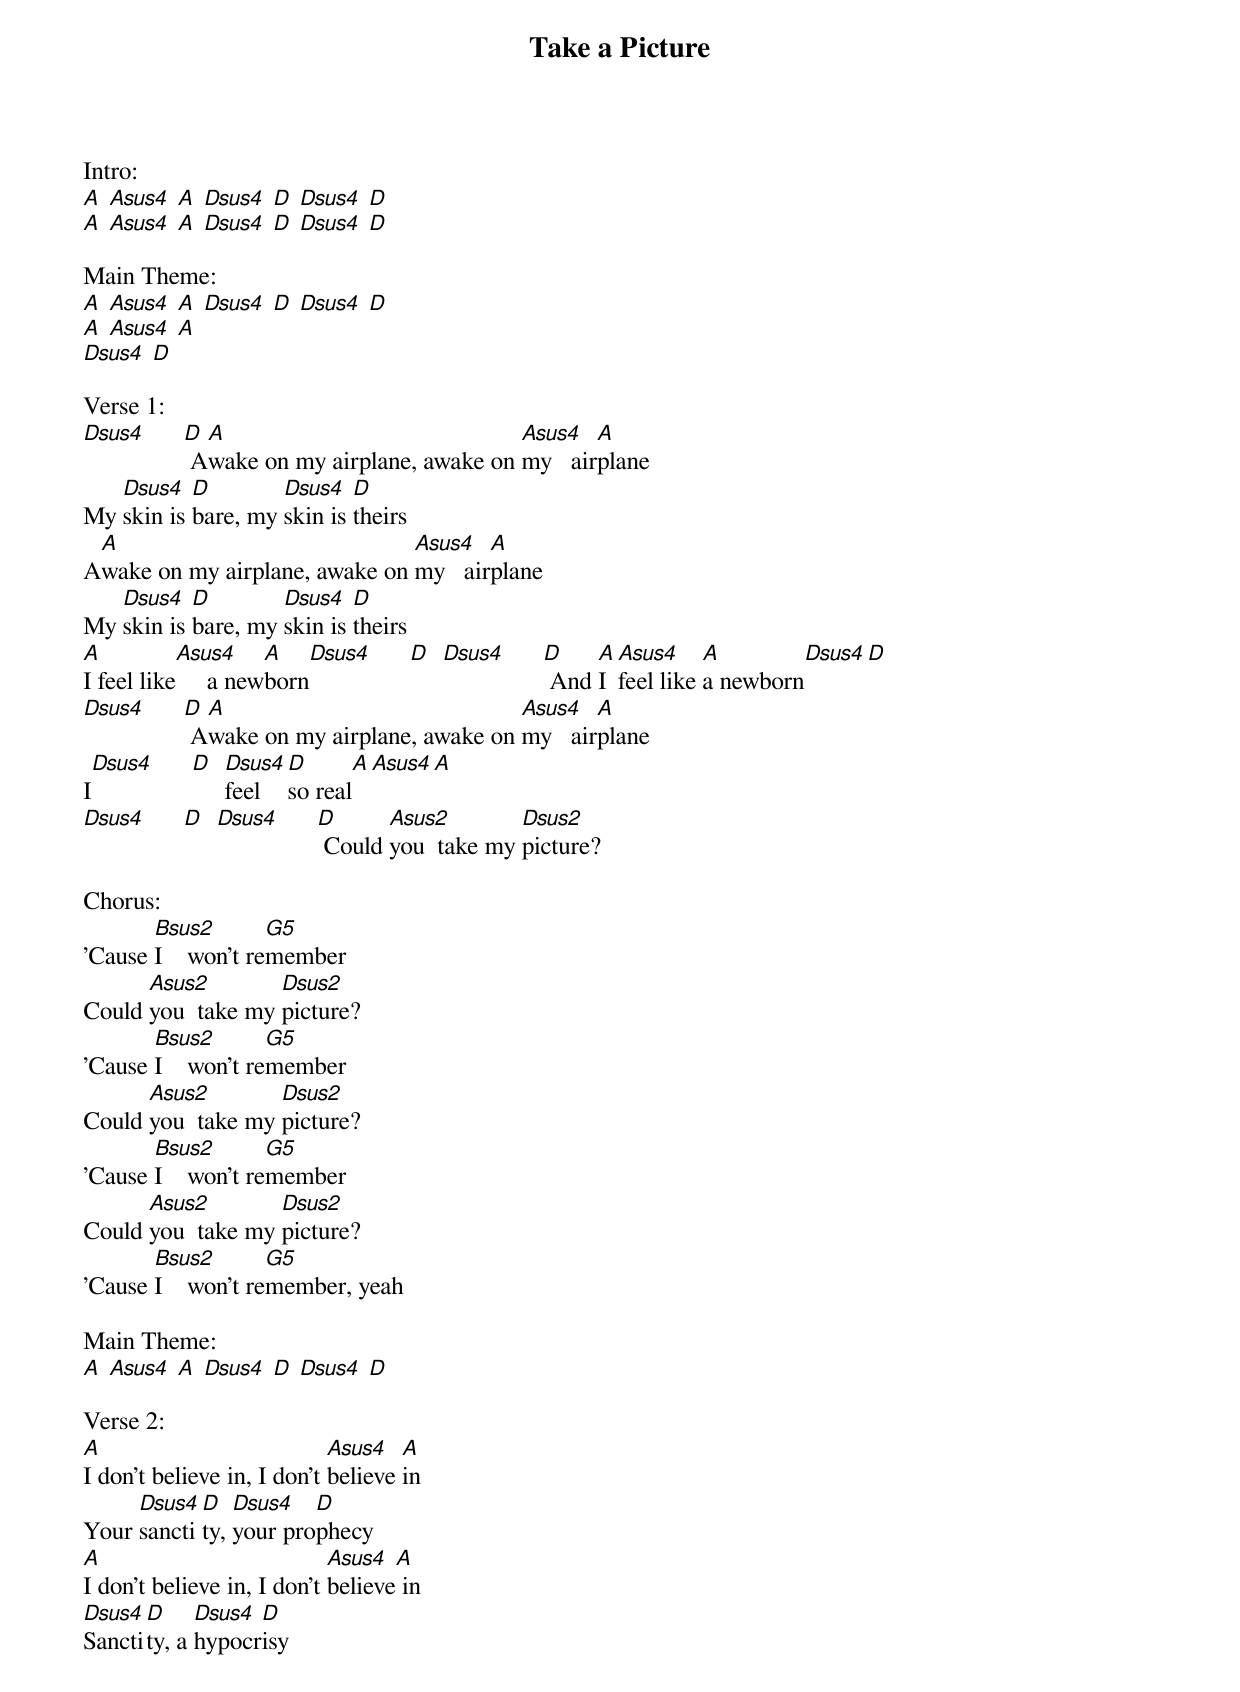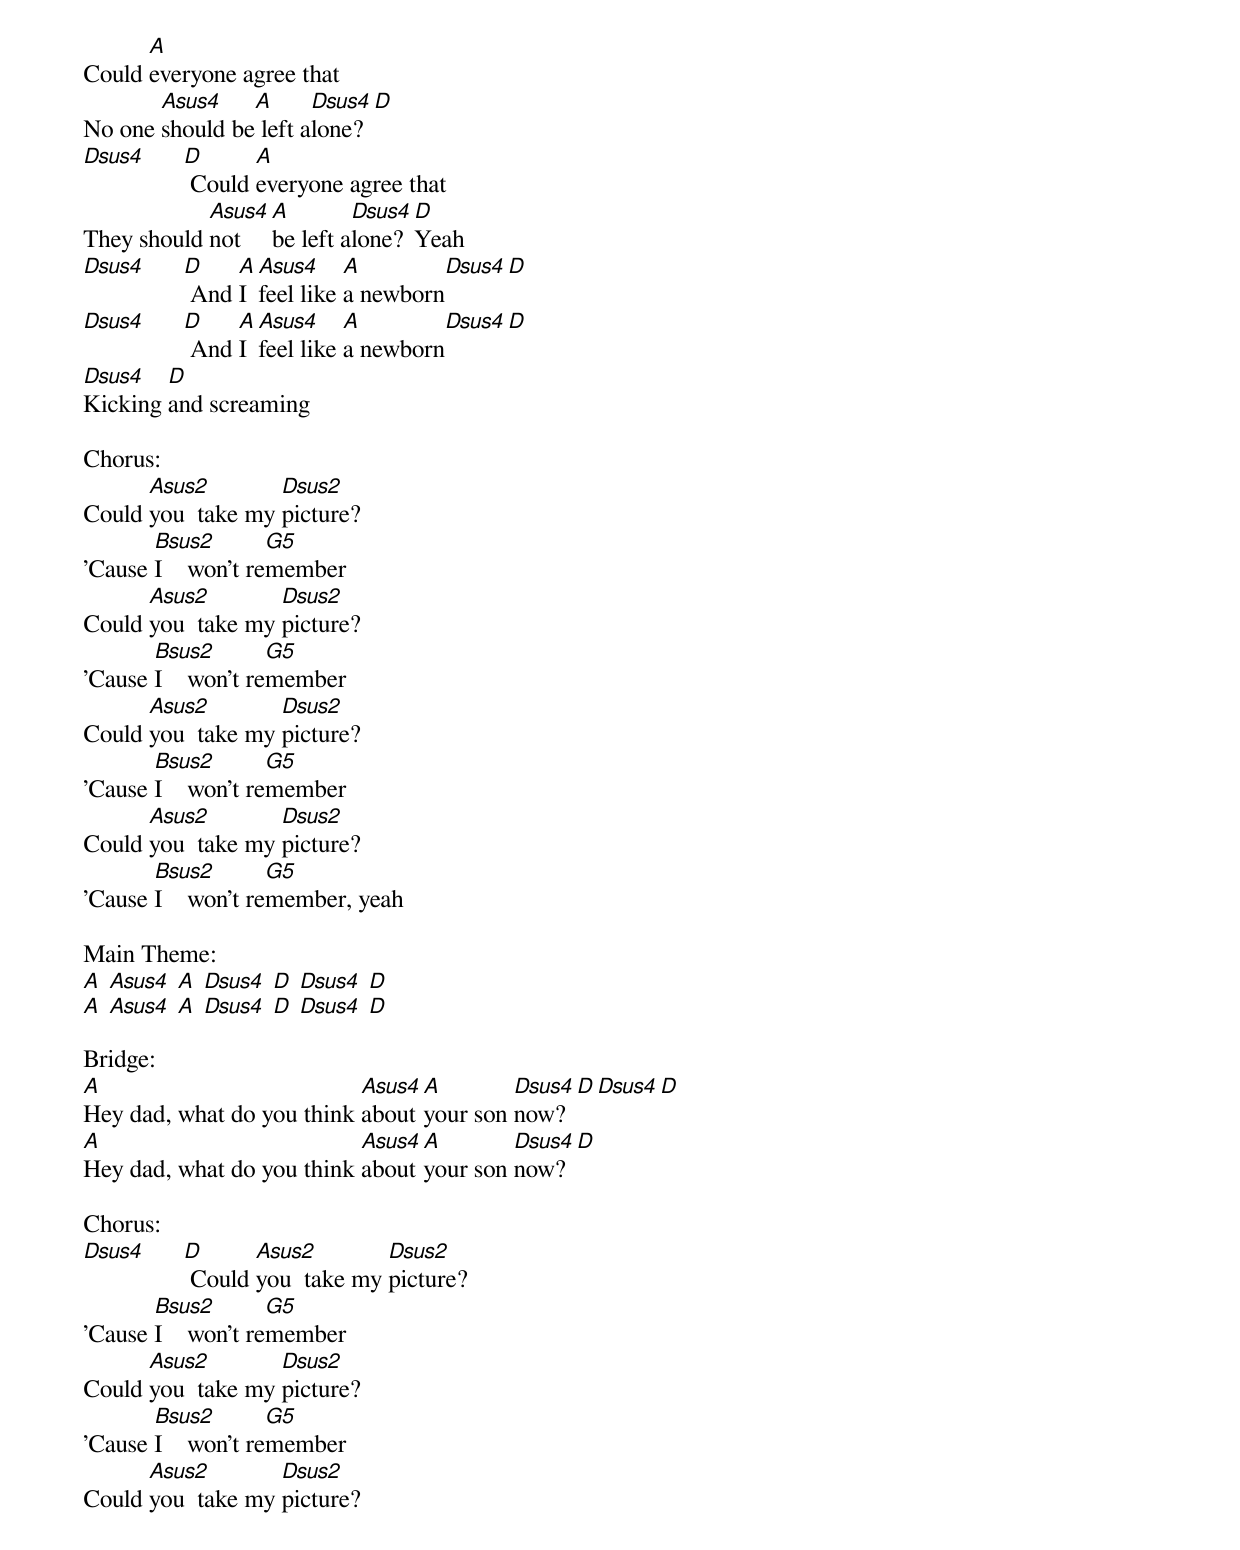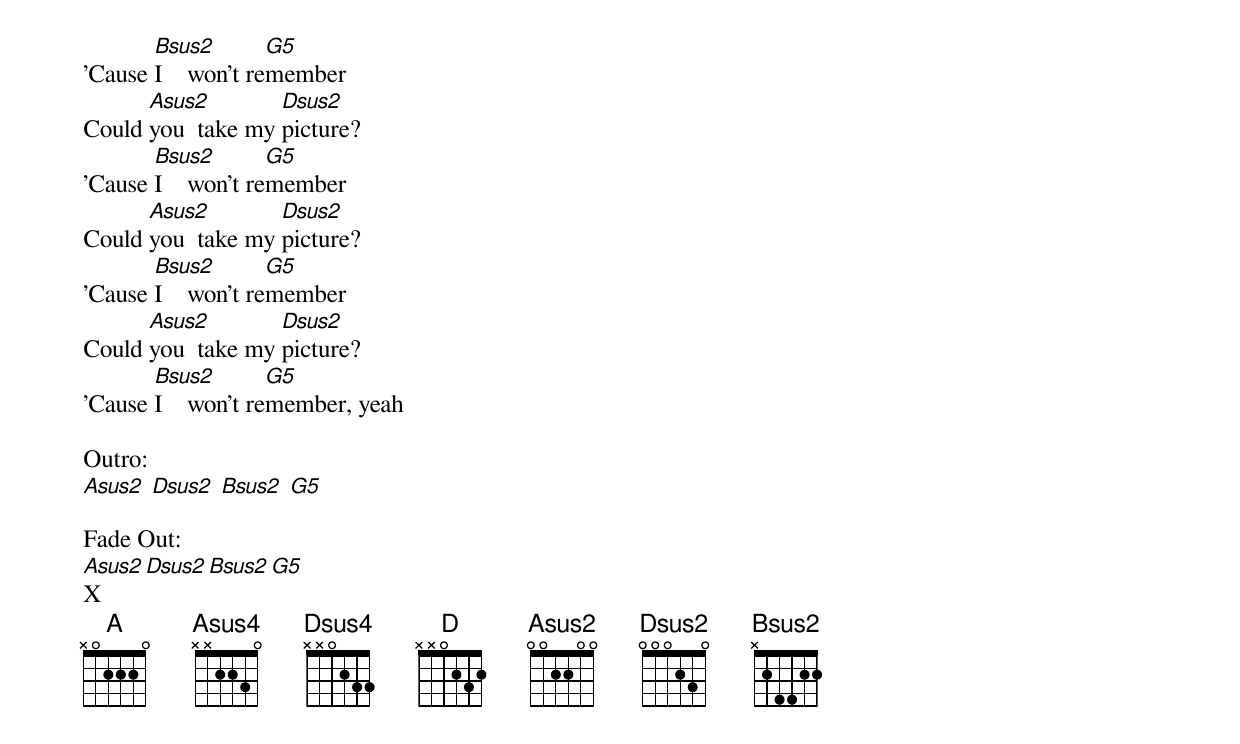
{title:Take a Picture}
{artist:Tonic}
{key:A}
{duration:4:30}
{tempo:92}

Intro:
[A] [Asus4] [A] [Dsus4] [D] [Dsus4] [D]
[A] [Asus4] [A] [Dsus4] [D] [Dsus4] [D]

Main Theme:
[A] [Asus4] [A] [Dsus4] [D] [Dsus4] [D]
[A] [Asus4] [A]
[Dsus4] [D]

Verse 1:
[Dsus4]      [D] A[A]wake on my airplane, awake on [Asus4]my   air[A]plane
My [Dsus4]skin is [D]bare, my [Dsus4]skin is [D]theirs
A[A]wake on my airplane, awake on [Asus4]my   air[A]plane
My [Dsus4]skin is [D]bare, my [Dsus4]skin is [D]theirs
[A]I feel like[Asus4]     a new[A]born[Dsus4]      [D]  [Dsus4]      [D] And [A]I [Asus4]feel like [A]a newborn[Dsus4][D]
[Dsus4]      [D] A[A]wake on my airplane, awake on [Asus4]my   air[A]plane
I[Dsus4]      [D]  [Dsus4]feel  [D]so real[A][Asus4][A]
[Dsus4]      [D]  [Dsus4]      [D] Could [Asus2]you  take my [Dsus2]picture?

Chorus:
'Cause [Bsus2]I    won't re[G5]member
Could [Asus2]you  take my [Dsus2]picture?
'Cause [Bsus2]I    won't re[G5]member
Could [Asus2]you  take my [Dsus2]picture?
'Cause [Bsus2]I    won't re[G5]member
Could [Asus2]you  take my [Dsus2]picture?
'Cause [Bsus2]I    won't re[G5]member, yeah

Main Theme:
[A] [Asus4] [A] [Dsus4] [D] [Dsus4] [D]

Verse 2:
[A]I don't believe in, I don't [Asus4]believe [A]in
Your [Dsus4]sancti[D]ty, [Dsus4]your pro[D]phecy
[A]I don't believe in, I don't [Asus4]believe[A] in
[Dsus4]Sancti[D]ty, a [Dsus4]hypocr[D]isy
Could [A]everyone agree that
No one [Asus4]should be[A] left a[Dsus4]lone?[D]
[Dsus4]      [D] Could [A]everyone agree that
They should [Asus4]not   [A]be left a[Dsus4]lone? [D]Yeah
[Dsus4]      [D] And [A]I [Asus4]feel like [A]a newborn[Dsus4][D]
[Dsus4]      [D] And [A]I [Asus4]feel like [A]a newborn[Dsus4][D]
[Dsus4]Kicking [D]and screaming

Chorus:
Could [Asus2]you  take my [Dsus2]picture?
'Cause [Bsus2]I    won't re[G5]member
Could [Asus2]you  take my [Dsus2]picture?
'Cause [Bsus2]I    won't re[G5]member
Could [Asus2]you  take my [Dsus2]picture?
'Cause [Bsus2]I    won't re[G5]member
Could [Asus2]you  take my [Dsus2]picture?
'Cause [Bsus2]I    won't re[G5]member, yeah

Main Theme:
[A] [Asus4] [A] [Dsus4] [D] [Dsus4] [D]
[A] [Asus4] [A] [Dsus4] [D] [Dsus4] [D]

Bridge:
[A]Hey dad, what do you think [Asus4]about [A]your son [Dsus4]now?[D][Dsus4][D]
[A]Hey dad, what do you think [Asus4]about [A]your son [Dsus4]now?[D]

Chorus:
[Dsus4]      [D] Could [Asus2]you  take my [Dsus2]picture?
'Cause [Bsus2]I    won't re[G5]member
Could [Asus2]you  take my [Dsus2]picture?
'Cause [Bsus2]I    won't re[G5]member
Could [Asus2]you  take my [Dsus2]picture?
'Cause [Bsus2]I    won't re[G5]member
Could [Asus2]you  take my [Dsus2]picture?
'Cause [Bsus2]I    won't re[G5]member
Could [Asus2]you  take my [Dsus2]picture?
'Cause [Bsus2]I    won't re[G5]member
Could [Asus2]you  take my [Dsus2]picture?
'Cause [Bsus2]I    won't re[G5]member, yeah

Outro:
[Asus2] [Dsus2] [Bsus2] [G5]

Fade Out:
[Asus2]X[Dsus2][Bsus2][G5]
